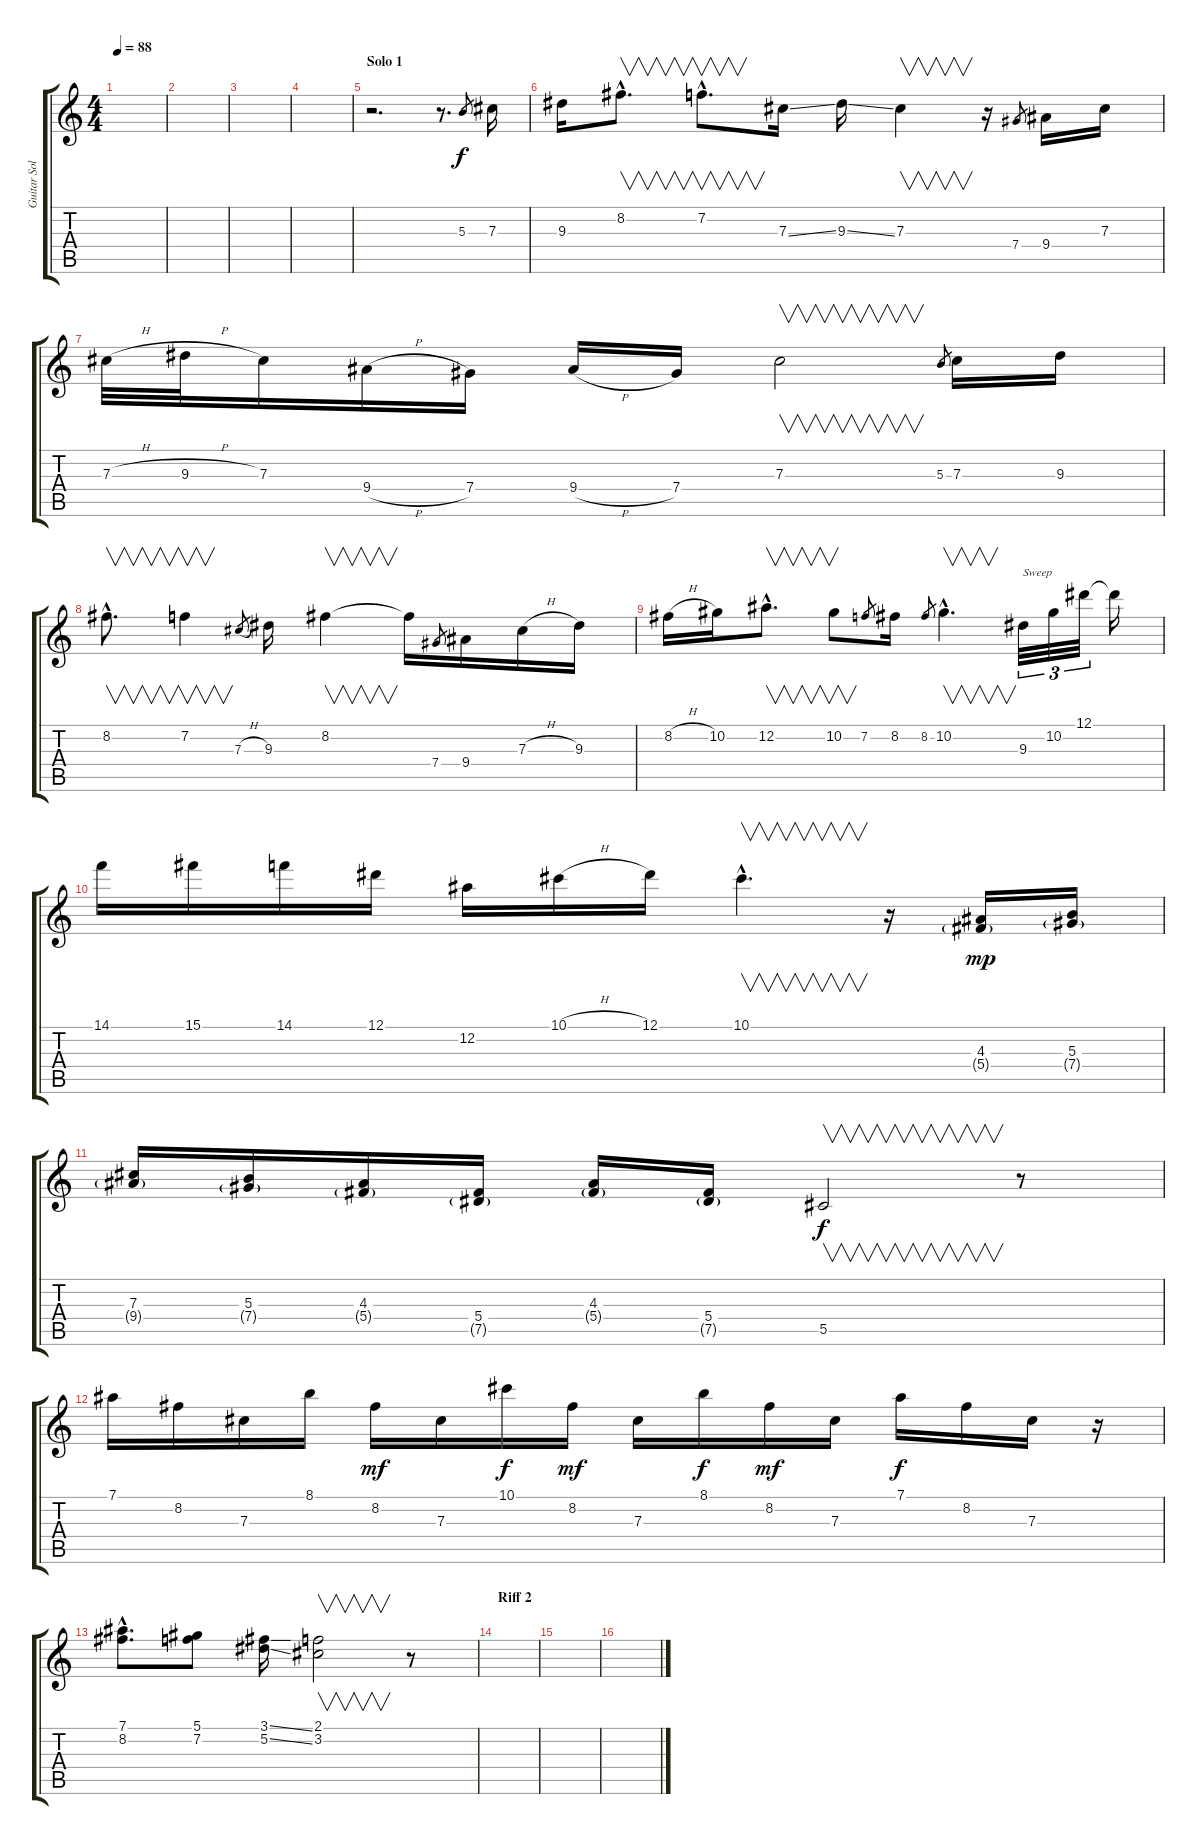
\track ("Guitar Solo" "Guitar Sol") {instrument acousticguitarsteel}
\staff {score tabs}
\tuning (Eb4 Bb3 Gb3 Db3 Ab2 Eb2) {hide}
\ts (4 4)
\tempo 88
\clef g2
\ks c
|
|
|
|
\section ("" "Solo 1")
r.2{d} r.8{d} 5.3.8{gr} 7.3.16 |
9.3.16 8.2{hac}.8{v d} 7.2{hac}.8{v d} 7.3{ss}.16 9.3{ss}.16 7.3.4{v} r.16 7.4.8{gr} 9.4.16 7.3.16 |
7.3{h}.32 9.3{h}.32 7.3.16 9.4{h}.16 7.4.16 9.4{h}.16 7.4.16 7.3.2{v} 5.3.8{gr} 7.3.16 9.3.16 |
\section ("" "")
8.2{hac}.8{v d} 7.2.4{v} 7.3{h}.8{gr} 9.3.16 8.2.4{v} 8.2{t}.16 7.4.8{gr} 9.4.16 7.3{h}.16 9.3.16 |
8.2{h}.16 10.2.16 12.2{hac}.8{v d} 10.2.8{v} 7.2.8{gr} 8.2.16 8.2.8{gr} 10.2{hac}.4{v d} 9.3.32{tu (3 2) txt "Sweep"} 10.2.32{tu (3 2)} 12.1.32{tu (3 2)} 12.1{t}.16 |
14.1.16 15.1.16 14.1.16 12.1.16 12.2.16 10.1{h}.16 12.1.16 10.1{hac}.4{v d} r.16 (4.3 5.4{g}).16{dy mp} (5.3 7.4{g}).16 |
(7.3 9.4{g}).16 (5.3 7.4{g}).16 (4.3 5.4{g}).16 (5.4 7.5{g}).16 (4.3 5.4{g}).16 (5.4 7.5{g}).16 5.5.2{v dy f} r.8 |
7.1.16 8.2.16 7.3.16 8.1.16 8.2.16{dy mf} 7.3.16 10.1.16{dy f} 8.2.16{dy mf} 7.3.16 8.1.16{dy f} 8.2.16{dy mf} 7.3.16 7.1.16{dy f} 8.2.16 7.3.16 r.16 |
(7.1{hac} 8.2{hac}).8{d} (5.1 7.2).8 (3.1{ss} 5.2{ss}).16 (2.1 3.2).2{v} r.8 |
\section ("" "Riff 2")
|
|
\section ("" "")
